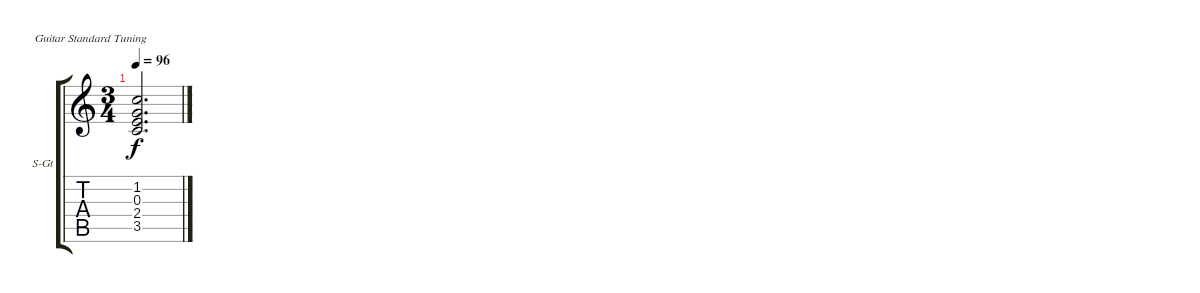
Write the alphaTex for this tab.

\bracketExtendMode groupsimilarinstruments
\firstSystemTrackNameOrientation horizontal
\otherSystemsTrackNameOrientation horizontal
\track ("Track 1" "S-Gt") {instrument acousticguitarsteel}
\staff {score tabs}
\tuning (E4 B3 G3 D3 A2 E2)
\ts (3 4)
\tempo 96
\clef g2
\ks c
(1.2{t} 0.3{t} 2.4{t} 3.5{t}).2{d dy f}
